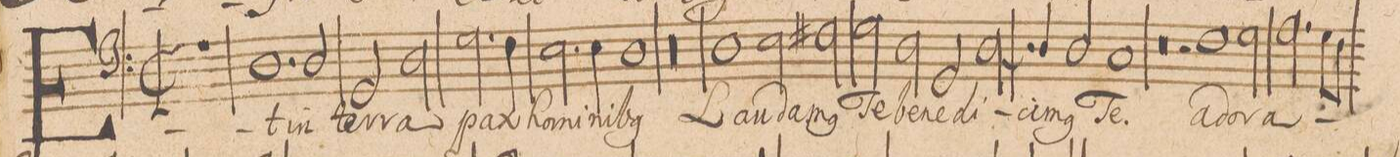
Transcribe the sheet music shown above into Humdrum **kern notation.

**kern	**text
*I"BASSVS.	*
*clefF4	*
*k[]	*
*met(C|)	*
*M2/1	*
1r	.
1.D	Et
=2-	=2-
2D/	in
2GG/	ter-
*2\right	*
2D\	-ra
=3-	=3-
2.G\	pax
4F\	ho-
2.E\	-mi-
4E\	-ni-
=4-	=4-
1D	-b(us)
00r	.
=5-	=5-
=6-	=6-
1D	Lau-
=7-	=7-
2E\	-da-
2F#X\	-m(us)
2G\	Te
2D\	be-
=8-	=8-
2GG/	-ne-
2.D\	-di-
4D/	-ci-
2D/	-m(us)
=9-	=9-
1C	Te.
0r	.
=10-	=10-
2r	.
1Fny	a-
=11-	=11-
2G\	-do-
2.A\	-ra-
8G\L	.
8F\J	.
=12-	=12-
*-	*-
